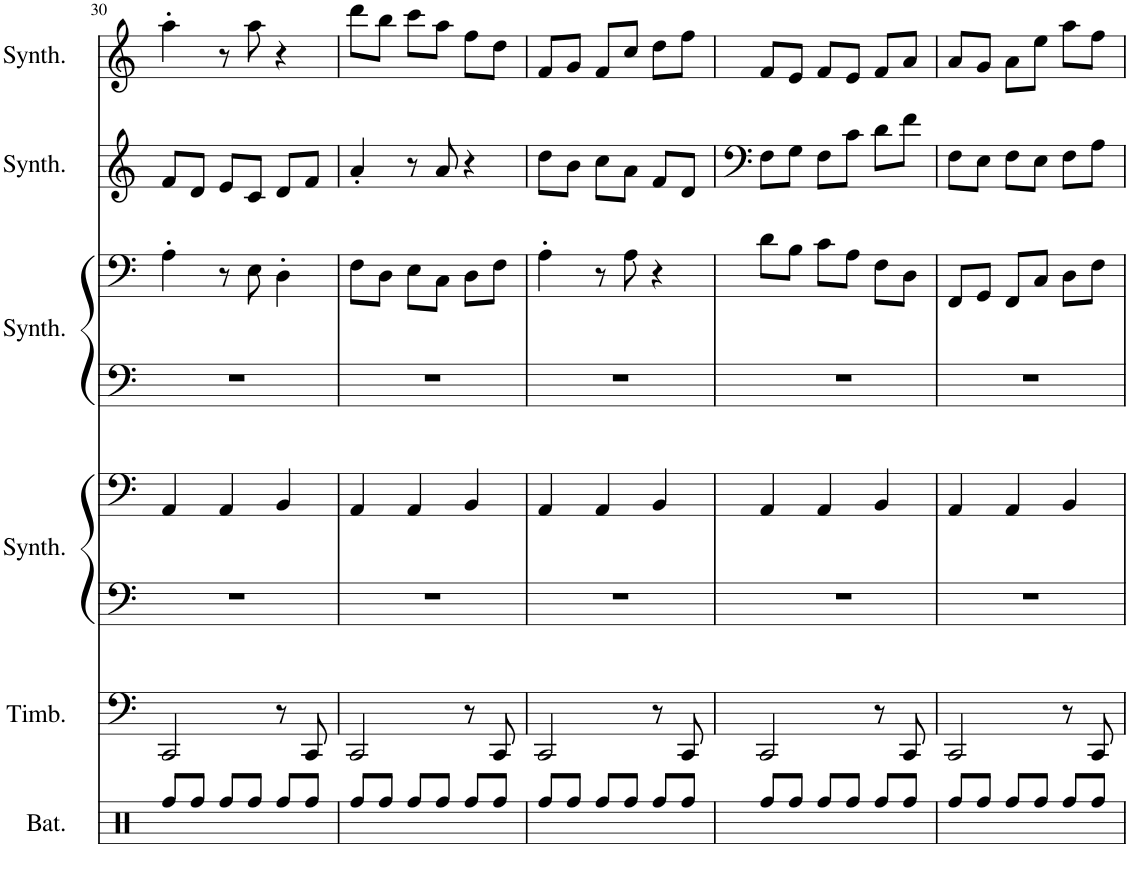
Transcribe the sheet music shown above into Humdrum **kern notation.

**kern	**kern	**kern	**kern	**kern	**kern	**kern	**kern
*part6	*part5	*part4	*part4	*part3	*part3	*part2	*part1
*staff8	*staff7	*staff6	*staff5	*staff4	*staff3	*staff2	*staff1
*I"Batterie	*I"Timbales	*I"Synthétiseur d'effets	*	*I"Synthétiseur d'effets	*	*I"Synthétiseur d'effets	*I"Synthétiseur d'effets
*I'Bat.	*I'Timb.	*I'Synth.	*	*I'Synth.	*	*I'Synth.	*I'Synth.
!!LO:PB:g=z
*clefX	*clefF4	*clefF4	*clefF4	*clefF4	*clefF4	*clefF4	*clefG2
*k[]	*k[]	*k[]	*k[]	*k[]	*k[]	*k[]	*k[]
*M3/4	*M3/4	*M3/4	*M3/4	*M3/4	*M3/4	*M3/4	*M3/4
=30	=30	=30	=30	=30	=30	=30	=30
8Rff/L	2CC/	2.r	4AA/	2.r	4A'\	8f/L	4aa'\
8Rff/J	.	.	.	.	.	8d/J	.
8Rff/L	.	.	4AA/	.	8r	8e/L	8r
8Rff/J	.	.	.	.	8E\	8c/J	8aa\
8Rff/L	8r	.	4BB/	.	4D'\	8d/L	4r
8Rff/J	8CC/	.	.	.	.	8f/J	.
=31	=31	=31	=31	=31	=31	=31	=31
8Rff/L	2CC/	2.r	4AA/	2.r	8F\L	4a'/	8ddd\L
8Rff/J	.	.	.	.	8D\J	.	8bb\J
8Rff/L	.	.	4AA/	.	8E\L	8r	8ccc\L
8Rff/J	.	.	.	.	8C\J	8a/	8aa\J
8Rff/L	8r	.	4BB/	.	8D\L	4r	8ff\L
8Rff/J	8CC/	.	.	.	8F\J	.	8dd\J
=32	=32	=32	=32	=32	=32	=32	=32
8Rff/L	2CC/	2.r	4AA/	2.r	4A'\	8dd\L	8f/L
8Rff/J	.	.	.	.	.	8b\J	8g/J
8Rff/L	.	.	4AA/	.	8r	8cc\L	8f/L
8Rff/J	.	.	.	.	8A\	8a\J	8cc/J
8Rff/L	8r	.	4BB/	.	4r	8f/L	8dd\L
8Rff/J	8CC/	.	.	.	.	8d/J	8ff\J
=33	=33	=33	=33	=33	=33	=33	=33
8Rff/L	2CC/	2.r	4AA/	2.r	8d\L	8F\L	8f/L
8Rff/J	.	.	.	.	8B\J	8G\J	8e/J
8Rff/L	.	.	4AA/	.	8c\L	8F\L	8f/L
8Rff/J	.	.	.	.	8A\J	8c\J	8e/J
8Rff/L	8r	.	4BB/	.	8F\L	8d\L	8f/L
8Rff/J	8CC/	.	.	.	8D\J	8f\J	8a/J
=34	=34	=34	=34	=34	=34	=34	=34
8Rff/L	2CC/	2.r	4AA/	2.r	8FF/L	8F\L	8a/L
8Rff/J	.	.	.	.	8GG/J	8E\J	8g/J
8Rff/L	.	.	4AA/	.	8FF/L	8F\L	8a\L
8Rff/J	.	.	.	.	8C/J	8E\J	8ee\J
8Rff/L	8r	.	4BB/	.	8D\L	8F\L	8aa\L
8Rff/J	8CC/	.	.	.	8F\J	8A\J	8ff\J
=	=	=	=	=	=	=	=
*-	*-	*-	*-	*-	*-	*-	*-
